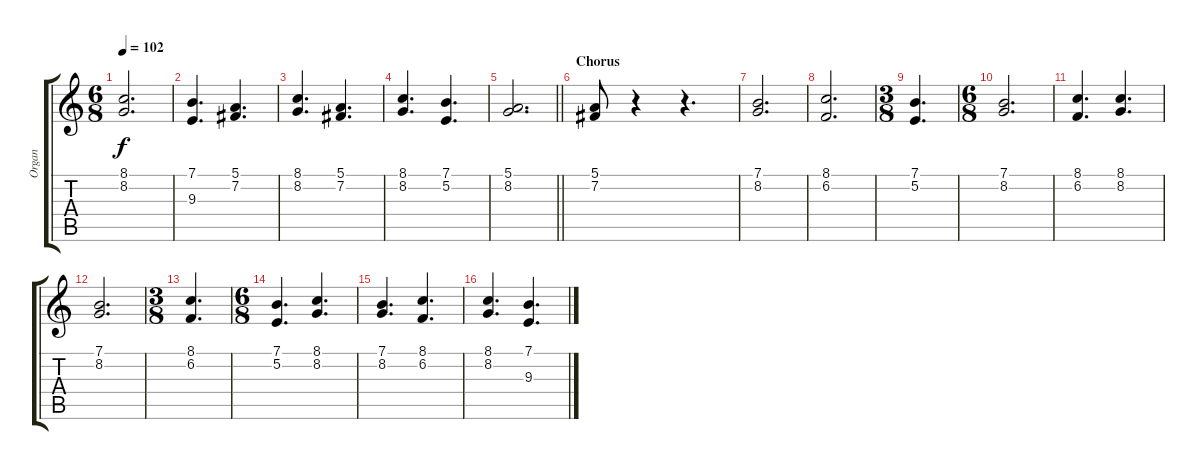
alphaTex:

\track ("Organ" "Organ") {instrument drawbarorgan}
\staff {score tabs}
\tuning (E4 B3 G3 D3 A2 E2) {hide}
\ts (6 8)
\tempo 102
\clef g2
\ks c
(8.1 8.2).2{d dy f} |
(7.1 9.3).4{d} (5.1 7.2).4{d} |
(8.1 8.2).4{d} (5.1 7.2).4{d} |
(8.1 8.2).4{d} (7.1 5.2).4{d} |
\barLineRight lightlight
(5.1 8.2).2{d} |
\section ("" "Chorus")
(5.1 7.2).8 r.4 r.4{d} |
(7.1 8.2).2{d} |
(8.1 6.2).2{d} |
\ts (3 8)
(7.1 5.2).4{d} |
\ts (6 8)
(7.1 8.2).2{d} |
(8.1 6.2).4{d} (8.1 8.2).4{d} |
(7.1 8.2).2{d} |
\ts (3 8)
(8.1 6.2).4{d} |
\ts (6 8)
(7.1 5.2).4{d} (8.1 8.2).4{d} |
(7.1 8.2).4{d} (8.1 6.2).4{d} |
(8.1 8.2).4{d} (7.1 9.3).4{d}
